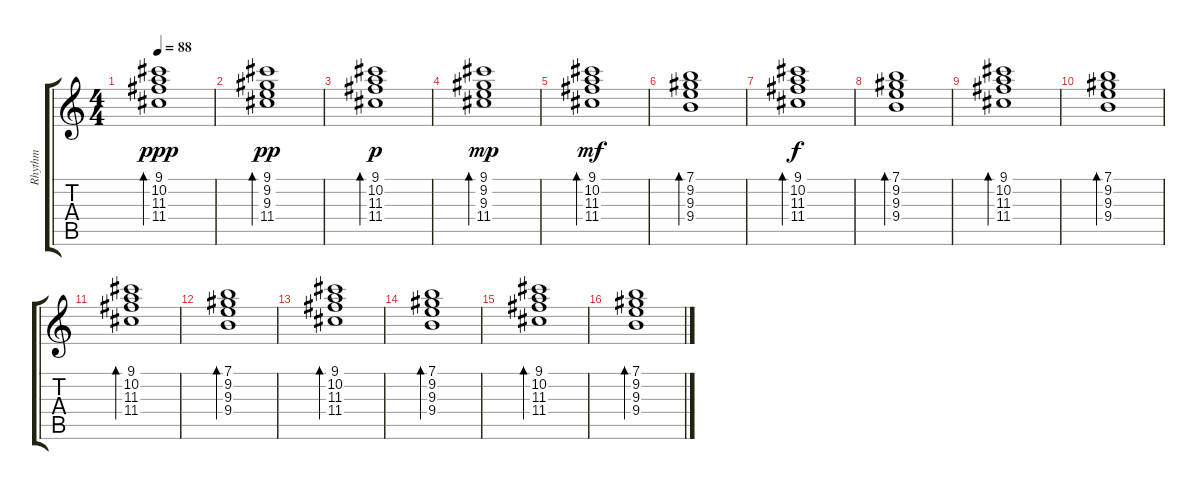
\track ("Rhythm" "Rhythm") {instrument electricguitarjazz}
\staff {score tabs}
\tuning (E4 B3 G3 D3 A2 E2) {hide}
\ts (4 4)
\tempo 88
\clef g2
\ks c
(9.1 10.2 11.3 11.4).1{bd 120 dy ppp instrument electricguitarjazz} |
(9.1 9.2 9.3 11.4).1{bd 120 dy pp} |
(9.1 10.2 11.3 11.4).1{bd 60 dy p} |
(9.1 9.2 9.3 11.4).1{bd 60 dy mp} |
(9.1 10.2 11.3 11.4).1{bd 60 dy mf} |
(7.1 9.2 9.3 9.4).1{bd 60} |
(9.1 10.2 11.3 11.4).1{bd 60 dy f} |
(7.1 9.2 9.3 9.4).1{bd 60} |
(9.1 10.2 11.3 11.4).1{bd 60} |
(7.1 9.2 9.3 9.4).1{bd 60} |
(9.1 10.2 11.3 11.4).1{bd 60} |
(7.1 9.2 9.3 9.4).1{bd 60} |
(9.1 10.2 11.3 11.4).1{bd 60} |
(7.1 9.2 9.3 9.4).1{bd 60} |
(9.1 10.2 11.3 11.4).1{bd 60} |
(7.1 9.2 9.3 9.4).1{bd 60}
